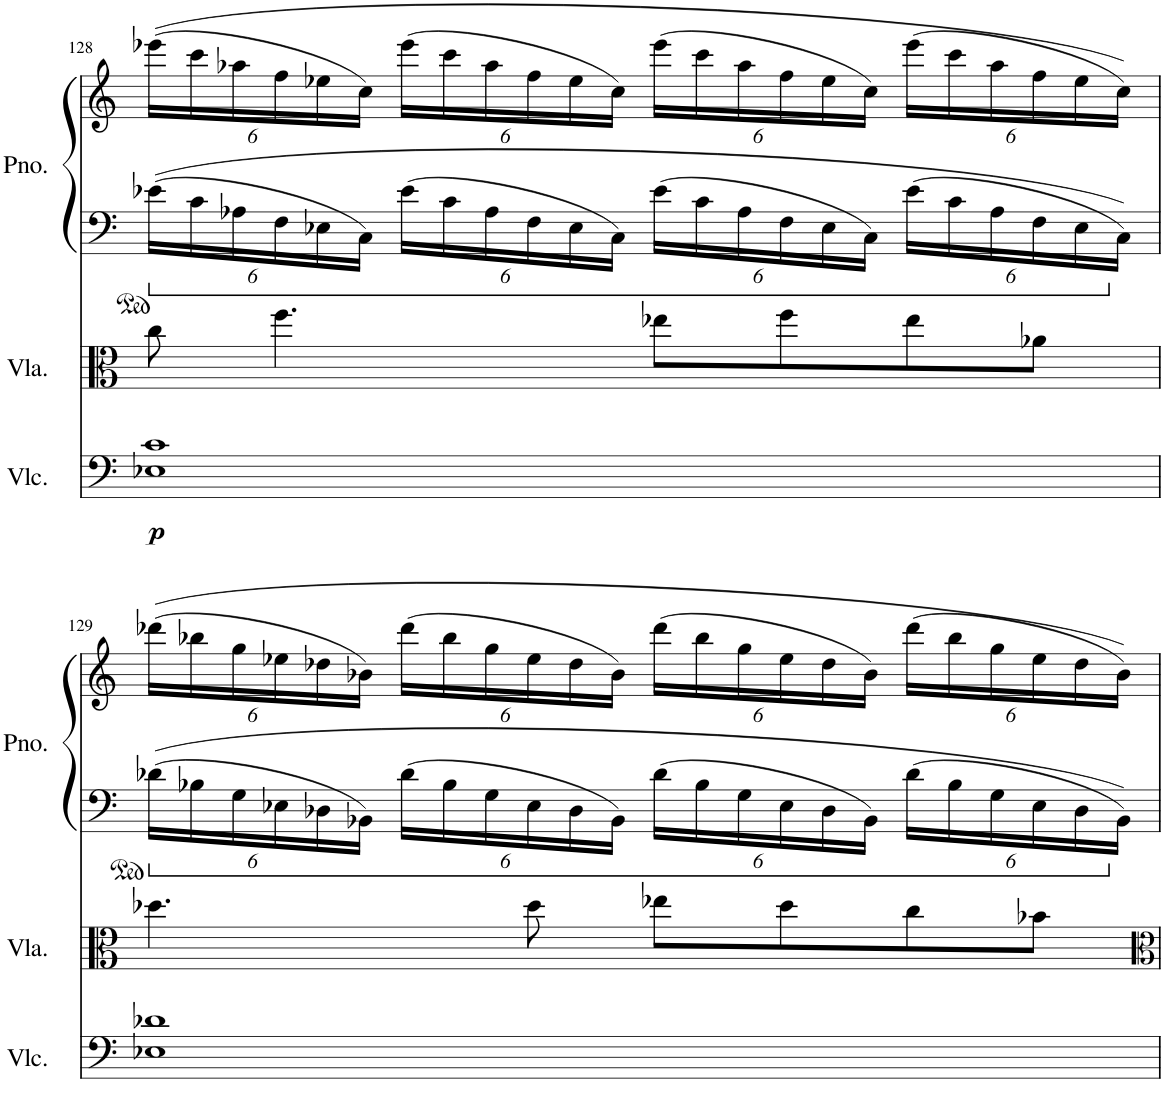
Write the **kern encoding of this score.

**kern	**dynam	**kern	**kern	**kern
*part3	*part3	*part2	*part1	*part1
*staff4	*staff4	*staff3	*staff2	*staff1
*I"Violoncello	*	*I"Viola	*I"Piano	*
*I'Vlc.	*	*I'Vla.	*I'Pno.	*
!!LO:PB:g=z
*clefF4	*	*clefC3	*clefF4	*clefG2
*k[]	*	*k[]	*k[]	*k[]
*M4/4	*	*M4/4	*M4/4	*M4/4
*	*	*	*Xbrackettup	*Xbrackettup
=128	=128	=128	=128	=128
!	!LO:DY:b	!	!	!
1E-X 1c	p	8cc\	24e-X\LL	((24eee-X\LL
.	.	.	24c\	24ccc\
.	.	.	24A-X\	24aa-X\
.	.	4.ff\	24F\	24ff\
.	.	.	24E-X\	24ee-X\
.	.	.	24C\JJ	24cc\JJ)
.	.	.	24e-\LL	(24eee-\LL
.	.	.	24c\	24ccc\
.	.	.	24A-\	24aa-\
.	.	.	24F\	24ff\
.	.	.	24E-\	24ee-\
.	.	.	24C\JJ	24cc\JJ)
.	.	8ee-X\L	24e-\LL	(24eee-\LL
.	.	.	24c\	24ccc\
.	.	.	24A-\	24aa-\
.	.	8ff\	24F\	24ff\
.	.	.	24E-\	24ee-\
.	.	.	24C\JJ	24cc\JJ)
.	.	8ee-\	24e-\LL	(24eee-\LL
.	.	.	24c\	24ccc\
.	.	.	24A-\	24aa-\
.	.	8a-X\J	24F\	24ff\
.	.	.	24E-\	24ee-\
.	.	.	24C\JJ	24cc\JJ))
!!LO:LB:g=z
=129	=129	=129	=129	=129
1E-X 1d-X	.	4.dd-X\	24d-X\LL	((24ddd-X\LL
.	.	.	24B-X\	24bb-X\
.	.	.	24G\	24gg\
.	.	.	24E-X\	24ee-X\
.	.	.	24D-X\	24dd-X\
.	.	.	24BB-X\JJ	24b-X\JJ)
.	.	.	24d-\LL	(24ddd-\LL
.	.	.	24B-\	24bb-\
.	.	.	24G\	24gg\
.	.	8dd-\	24E-\	24ee-\
.	.	.	24D-\	24dd-\
.	.	.	24BB-\JJ	24b-\JJ)
.	.	8ee-X\L	24d-\LL	(24ddd-\LL
.	.	.	24B-\	24bb-\
.	.	.	24G\	24gg\
.	.	8dd-\	24E-\	24ee-\
.	.	.	24D-\	24dd-\
.	.	.	24BB-\JJ	24b-\JJ)
.	.	8cc\	24d-\LL	(24ddd-\LL
.	.	.	24B-\	24bb-\
.	.	.	24G\	24gg\
.	.	8b-X\J	24E-\	24ee-\
.	.	.	24D-\	24dd-\
.	.	.	24BB-\JJ	24b-\JJ))
=	=	=	=	=
*-	*-	*-	*-	*-
